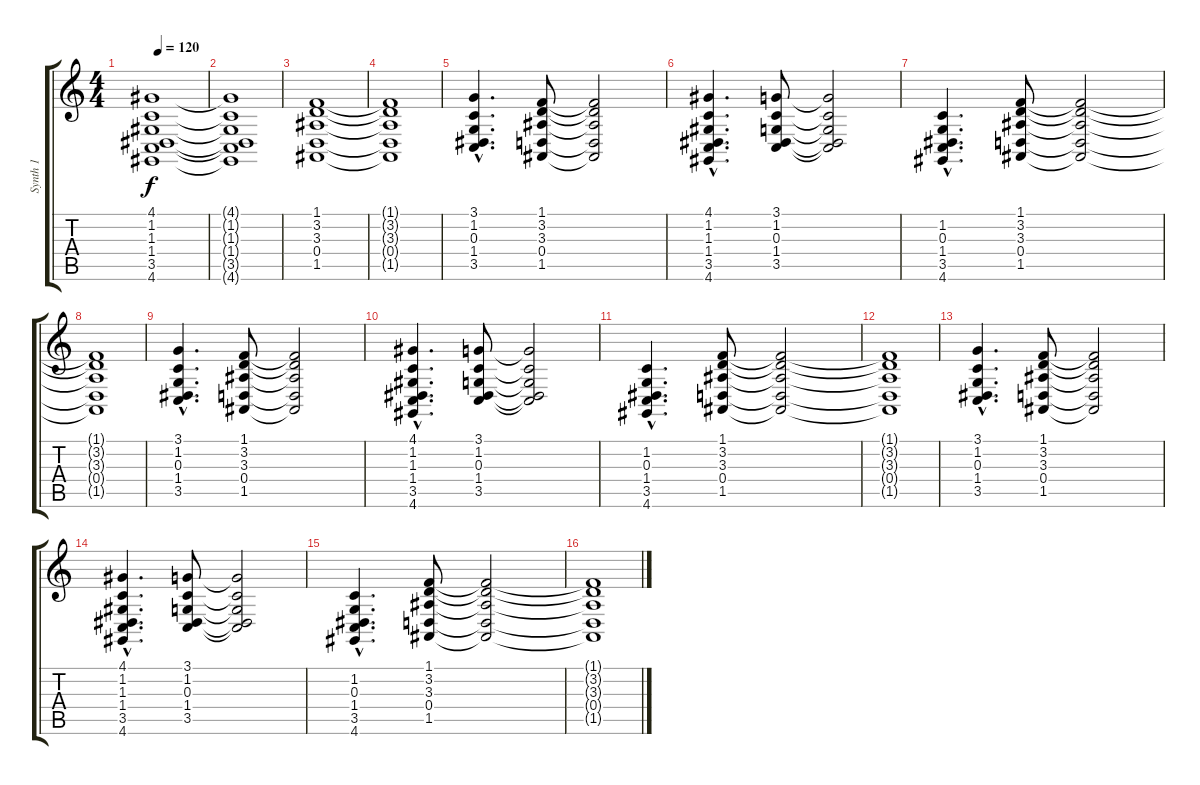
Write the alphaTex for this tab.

\track ("Synth 1" "Synth 1") {instrument stringensemble1}
\staff {score tabs}
\tuning (E4 B3 G3 D3 A2 E2) {hide}
\ts (4 4)
\tempo 120
\clef g2
\ks c
(4.1 1.2 1.3 1.4 3.5 4.6).1{dy f} |
(4.1{t} 1.2{t} 1.3{t} 1.4{t} 3.5{t} 4.6{t}).1 |
(1.1 3.2 3.3 0.4 1.5).1 |
(1.1{t} 3.2{t} 3.3{t} 0.4{t} 1.5{t}).1 |
(3.1{hac} 1.2{hac} 0.3{hac} 1.4{hac} 3.5{hac}).4{d} (1.1 3.2 3.3 0.4 1.5).8 (1.1{t} 3.2{t} 3.3{t} 0.4{t} 1.5{t}).2 |
(4.1{hac} 1.2{hac} 1.3{hac} 1.4{hac} 3.5{hac} 4.6{hac}).4{d} (3.1 1.2 0.3 1.4 3.5).8 (3.1{t} 1.2{t} 0.3{t} 1.4{t} 3.5{t}).2 |
(1.2{hac} 0.3{hac} 1.4{hac} 3.5{hac} 4.6{hac}).4{d} (1.1 3.2 3.3 0.4 1.5).8 (1.1{t} 3.2{t} 3.3{t} 0.4{t} 1.5{t}).2 |
(1.1{t} 3.2{t} 3.3{t} 0.4{t} 1.5{t}).1 |
(3.1{hac} 1.2{hac} 0.3{hac} 1.4{hac} 3.5{hac}).4{d} (1.1 3.2 3.3 0.4 1.5).8 (1.1{t} 3.2{t} 3.3{t} 0.4{t} 1.5{t}).2 |
(4.1{hac} 1.2{hac} 1.3{hac} 1.4{hac} 3.5{hac} 4.6{hac}).4{d} (3.1 1.2 0.3 1.4 3.5).8 (3.1{t} 1.2{t} 0.3{t} 1.4{t} 3.5{t}).2 |
(1.2{hac} 0.3{hac} 1.4{hac} 3.5{hac} 4.6{hac}).4{d} (1.1 3.2 3.3 0.4 1.5).8 (1.1{t} 3.2{t} 3.3{t} 0.4{t} 1.5{t}).2 |
(1.1{t} 3.2{t} 3.3{t} 0.4{t} 1.5{t}).1 |
(3.1{hac} 1.2{hac} 0.3{hac} 1.4{hac} 3.5{hac}).4{d} (1.1 3.2 3.3 0.4 1.5).8 (1.1{t} 3.2{t} 3.3{t} 0.4{t} 1.5{t}).2 |
(4.1{hac} 1.2{hac} 1.3{hac} 1.4{hac} 3.5{hac} 4.6{hac}).4{d} (3.1 1.2 0.3 1.4 3.5).8 (3.1{t} 1.2{t} 0.3{t} 1.4{t} 3.5{t}).2 |
(1.2{hac} 0.3{hac} 1.4{hac} 3.5{hac} 4.6{hac}).4{d} (1.1 3.2 3.3 0.4 1.5).8 (1.1{t} 3.2{t} 3.3{t} 0.4{t} 1.5{t}).2 |
(1.1{t} 3.2{t} 3.3{t} 0.4{t} 1.5{t}).1
